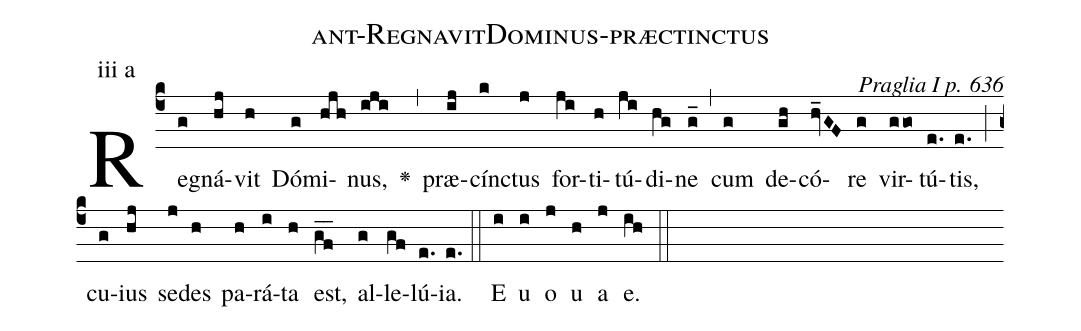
name: ant-RegnavitDominus-præctinctus;
commentary: Praglia I p. 636;
annotation: iii a;
%%
(c4) Re(g)gná(hj)vit(h) Dó(g)mi(hjh)nus,(iji) <v>\greheightstar</v>(,) præ(ij)cín(k)ctus(j) for(ji)ti(h)tú(ji)di(hg)ne(g_) (,) cum(g) de(gh)có(hv_GF)re(g) vir(ggo)tú(e.)tis,(e.) (;) cu(g)ius(hj) se(j)des(h) pa(h)rá(i)ta(h) est,(gf__) al(g)le(gf)lú(e.)ia.(e.) (::)
E(i) u(i) o(j) u(h) a(j) e.(ih) (::)
